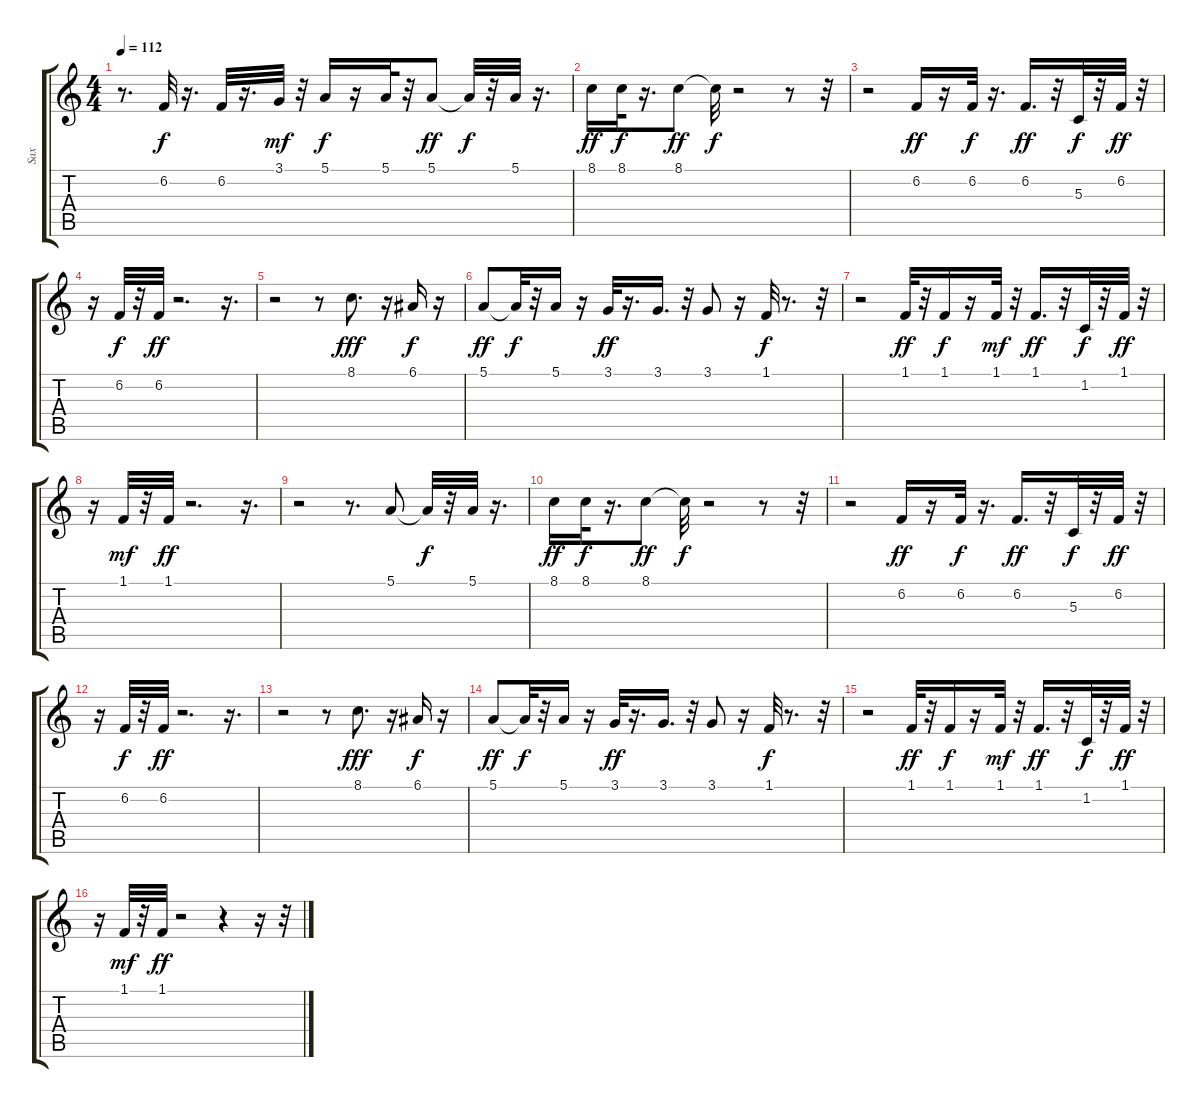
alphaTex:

\track ("Sax" "Sax") {instrument tenorsax}
\staff {score tabs}
\tuning (E4 B3 G3 D3 A2 E2) {hide}
\ts (4 4)
\tempo 112
\clef g2
\ks c
r.8{d dy ff} 6.2.32{dy f} r.16{d} 6.2.32 r.16{d} 3.1.32{dy mf} r.32 5.1.16{dy f} r.16 5.1.32 r.32 5.1.8{dy ff} 5.1{t}.32{dy f} r.32 5.1.32 r.16{d} |
8.1.16{dy ff} 8.1.32{dy f} r.16{d} 8.1.8{dy ff} 8.1{t}.32{dy f} r.2 r.8 r.32 |
r.2 6.2.16{dy ff} r.16 6.2.32{dy f} r.16{d} 6.2.16{d dy ff} r.32 5.3.32{dy f} r.32 6.2.32{dy ff} r.32 |
r.16 6.2.32{dy f} r.32 6.2.32{dy ff} r.2{d} r.16{d} |
r.2 r.8 8.1.8{d dy fff} r.16 6.1.16{dy f} r.16 |
5.1.8{dy ff} 5.1{t}.32{dy f} r.32 5.1.16 r.16 3.1.32{dy ff} r.16{d} 3.1.16{d} r.32 3.1.8 r.16 1.1.32{dy f} r.8{d} r.32 |
r.2 1.1.32{dy ff} r.32 1.1.16{dy f} r.16 1.1.32{dy mf} r.32 1.1.16{d dy ff} r.32 1.2.32{dy f} r.32 1.1.32{dy ff} r.32 |
r.16 1.1.32{dy mf} r.32 1.1.32{dy ff} r.2{d} r.16{d} |
r.2 r.8{d} 5.1.8 5.1{t}.32{dy f} r.32 5.1.32 r.16{d} |
8.1.16{dy ff} 8.1.32{dy f} r.16{d} 8.1.8{dy ff} 8.1{t}.32{dy f} r.2 r.8 r.32 |
r.2 6.2.16{dy ff} r.16 6.2.32{dy f} r.16{d} 6.2.16{d dy ff} r.32 5.3.32{dy f} r.32 6.2.32{dy ff} r.32 |
r.16 6.2.32{dy f} r.32 6.2.32{dy ff} r.2{d} r.16{d} |
r.2 r.8 8.1.8{d dy fff} r.16 6.1.16{dy f} r.16 |
5.1.8{dy ff} 5.1{t}.32{dy f} r.32 5.1.16 r.16 3.1.32{dy ff} r.16{d} 3.1.16{d} r.32 3.1.8 r.16 1.1.32{dy f} r.8{d} r.32 |
r.2 1.1.32{dy ff} r.32 1.1.16{dy f} r.16 1.1.32{dy mf} r.32 1.1.16{d dy ff} r.32 1.2.32{dy f} r.32 1.1.32{dy ff} r.32 |
r.16 1.1.32{dy mf} r.32 1.1.32{dy ff} r.2 r.4 r.16 r.32
